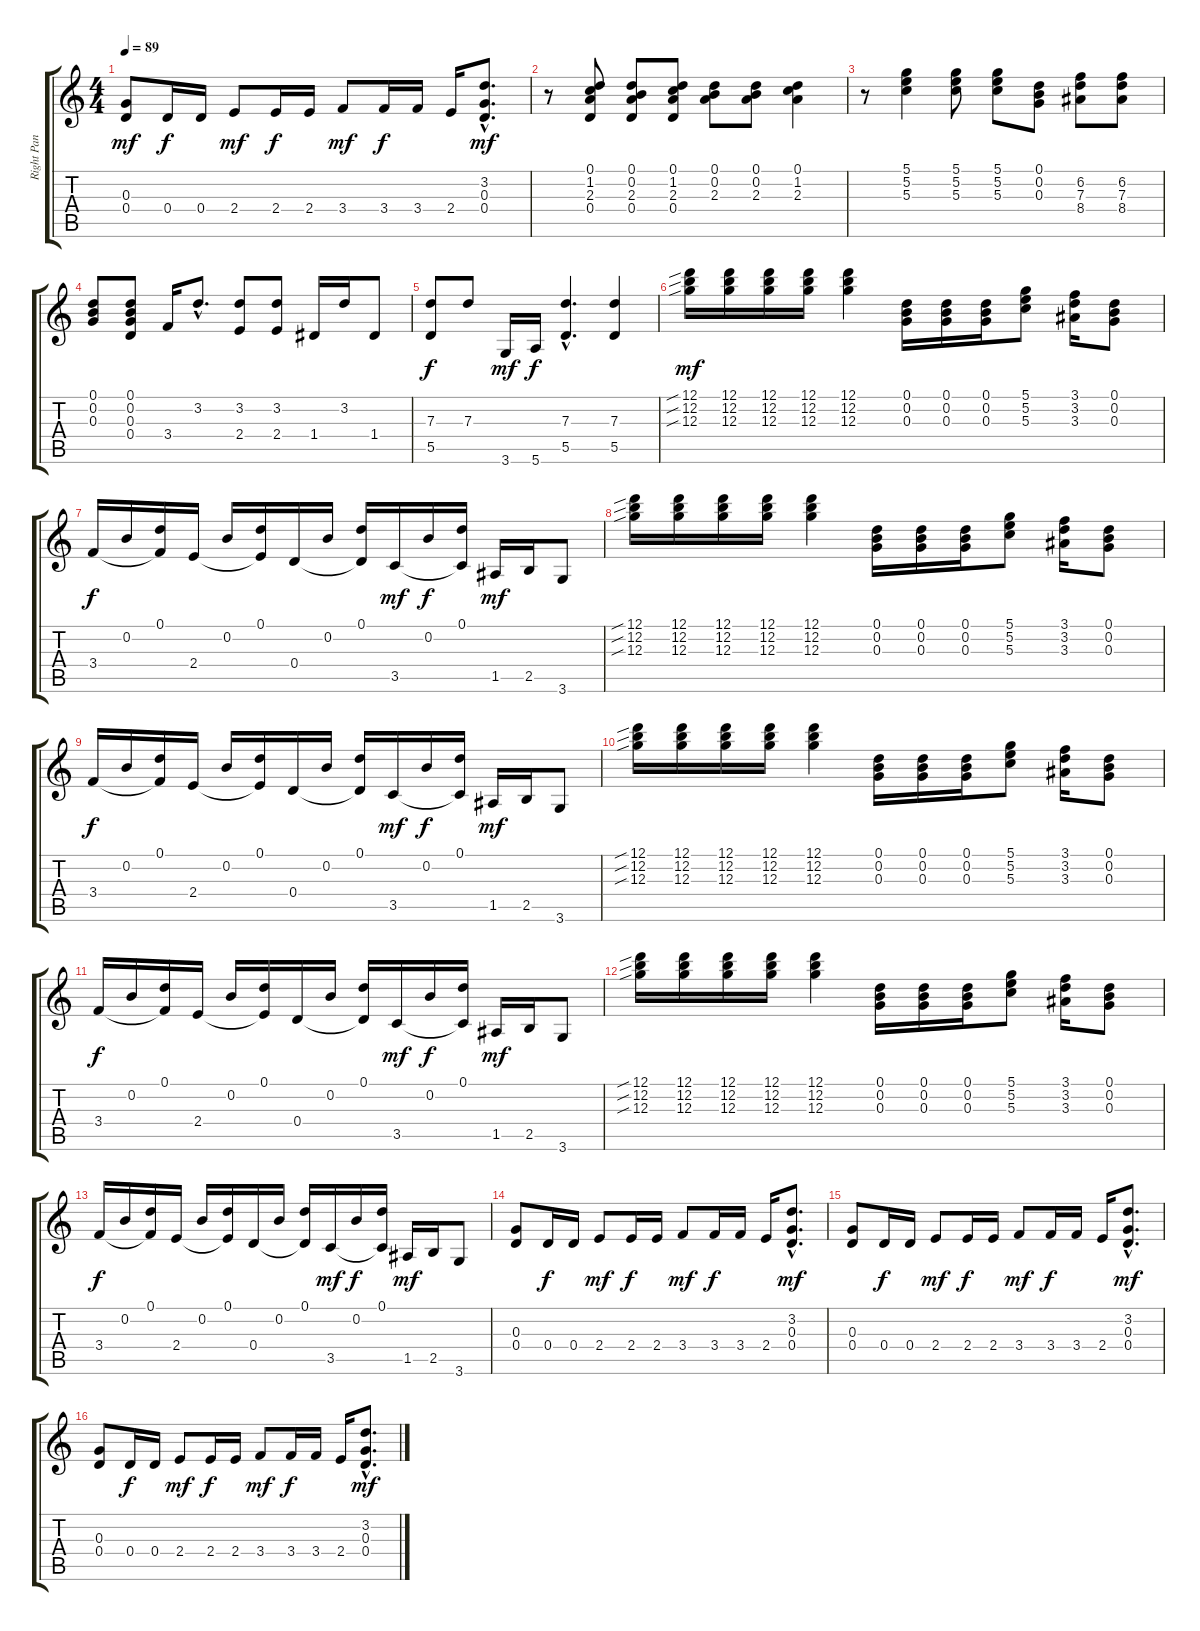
\track ("Right Pan Guitar" "Right Pan ") {instrument distortionguitar}
\staff {score tabs}
\tuning (D4 B3 G3 D3 A2 E2) {hide}
\ts (4 4)
\tempo 89
\clef g2
\ks c
(0.3 0.4).8{dy mf} 0.4.16{dy f} 0.4.16 2.4.8{dy mf} 2.4.16{dy f} 2.4.16 3.4.8{dy mf} 3.4.16{dy f} 3.4.16 2.4.16 (3.2{hac} 0.3{hac} 0.4{hac}).8{d dy mf} |
r.8 (0.1 1.2 2.3 0.4).8 (0.1 0.2 2.3 0.4).8 (0.1 1.2 2.3 0.4).8 (0.1 0.2 2.3).8 (0.1 0.2 2.3).8 (0.1 1.2 2.3).4 |
r.8 (5.1 5.2 5.3).4 (5.1 5.2 5.3).8 (5.1 5.2 5.3).8 (0.1 0.2 0.3).8 (6.2 7.3 8.4).8 (6.2 7.3 8.4).8 |
(0.1 0.2 0.3).8 (0.1 0.2 0.3 0.4).8 3.4.16 3.2{hac}.8{d} (3.2 2.4).8 (3.2 2.4).8 1.4.16 3.2.16 1.4.8 |
(7.3 5.5).8{dy f} 7.3.8 3.6.16{dy mf} 5.6.16{dy f} (7.3{hac} 5.5{hac}).4{d} (7.3 5.5).4 |
(12.1{sib} 12.2{sib} 12.3{sib}).16{dy mf} (12.1 12.2 12.3).16 (12.1 12.2 12.3).16 (12.1 12.2 12.3).16 (12.1 12.2 12.3).4 (0.1 0.2 0.3).16 (0.1 0.2 0.3).16 (0.1 0.2 0.3).16 (5.1 5.2 5.3).8 (3.1 3.2 3.3).16 (0.1 0.2 0.3).8 |
3.4.16{dy f} 0.2.16 (0.1 3.4{t}).16 2.4.16 0.2.16 (0.1 2.4{t}).16 0.4.16 0.2.16 (0.1 0.4{t}).16 3.5.16{dy mf} 0.2.16{dy f} (0.1 3.5{t}).16 1.5.16{dy mf} 2.5.16 3.6.8 |
(12.1{sib} 12.2{sib} 12.3{sib}).16 (12.1 12.2 12.3).16 (12.1 12.2 12.3).16 (12.1 12.2 12.3).16 (12.1 12.2 12.3).4 (0.1 0.2 0.3).16 (0.1 0.2 0.3).16 (0.1 0.2 0.3).16 (5.1 5.2 5.3).8 (3.1 3.2 3.3).16 (0.1 0.2 0.3).8 |
3.4.16{dy f} 0.2.16 (0.1 3.4{t}).16 2.4.16 0.2.16 (0.1 2.4{t}).16 0.4.16 0.2.16 (0.1 0.4{t}).16 3.5.16{dy mf} 0.2.16{dy f} (0.1 3.5{t}).16 1.5.16{dy mf} 2.5.16 3.6.8 |
(12.1{sib} 12.2{sib} 12.3{sib}).16 (12.1 12.2 12.3).16 (12.1 12.2 12.3).16 (12.1 12.2 12.3).16 (12.1 12.2 12.3).4 (0.1 0.2 0.3).16 (0.1 0.2 0.3).16 (0.1 0.2 0.3).16 (5.1 5.2 5.3).8 (3.1 3.2 3.3).16 (0.1 0.2 0.3).8 |
3.4.16{dy f} 0.2.16 (0.1 3.4{t}).16 2.4.16 0.2.16 (0.1 2.4{t}).16 0.4.16 0.2.16 (0.1 0.4{t}).16 3.5.16{dy mf} 0.2.16{dy f} (0.1 3.5{t}).16 1.5.16{dy mf} 2.5.16 3.6.8 |
(12.1{sib} 12.2{sib} 12.3{sib}).16 (12.1 12.2 12.3).16 (12.1 12.2 12.3).16 (12.1 12.2 12.3).16 (12.1 12.2 12.3).4 (0.1 0.2 0.3).16 (0.1 0.2 0.3).16 (0.1 0.2 0.3).16 (5.1 5.2 5.3).8 (3.1 3.2 3.3).16 (0.1 0.2 0.3).8 |
3.4.16{dy f} 0.2.16 (0.1 3.4{t}).16 2.4.16 0.2.16 (0.1 2.4{t}).16 0.4.16 0.2.16 (0.1 0.4{t}).16 3.5.16{dy mf} 0.2.16{dy f} (0.1 3.5{t}).16 1.5.16{dy mf} 2.5.16 3.6.8 |
(0.3 0.4).8 0.4.16{dy f} 0.4.16 2.4.8{dy mf} 2.4.16{dy f} 2.4.16 3.4.8{dy mf} 3.4.16{dy f} 3.4.16 2.4.16 (3.2{hac} 0.3{hac} 0.4{hac}).8{d dy mf} |
(0.3 0.4).8 0.4.16{dy f} 0.4.16 2.4.8{dy mf} 2.4.16{dy f} 2.4.16 3.4.8{dy mf} 3.4.16{dy f} 3.4.16 2.4.16 (3.2{hac} 0.3{hac} 0.4{hac}).8{d dy mf} |
(0.3 0.4).8 0.4.16{dy f} 0.4.16 2.4.8{dy mf} 2.4.16{dy f} 2.4.16 3.4.8{dy mf} 3.4.16{dy f} 3.4.16 2.4.16 (3.2{hac} 0.3{hac} 0.4{hac}).8{d dy mf}
